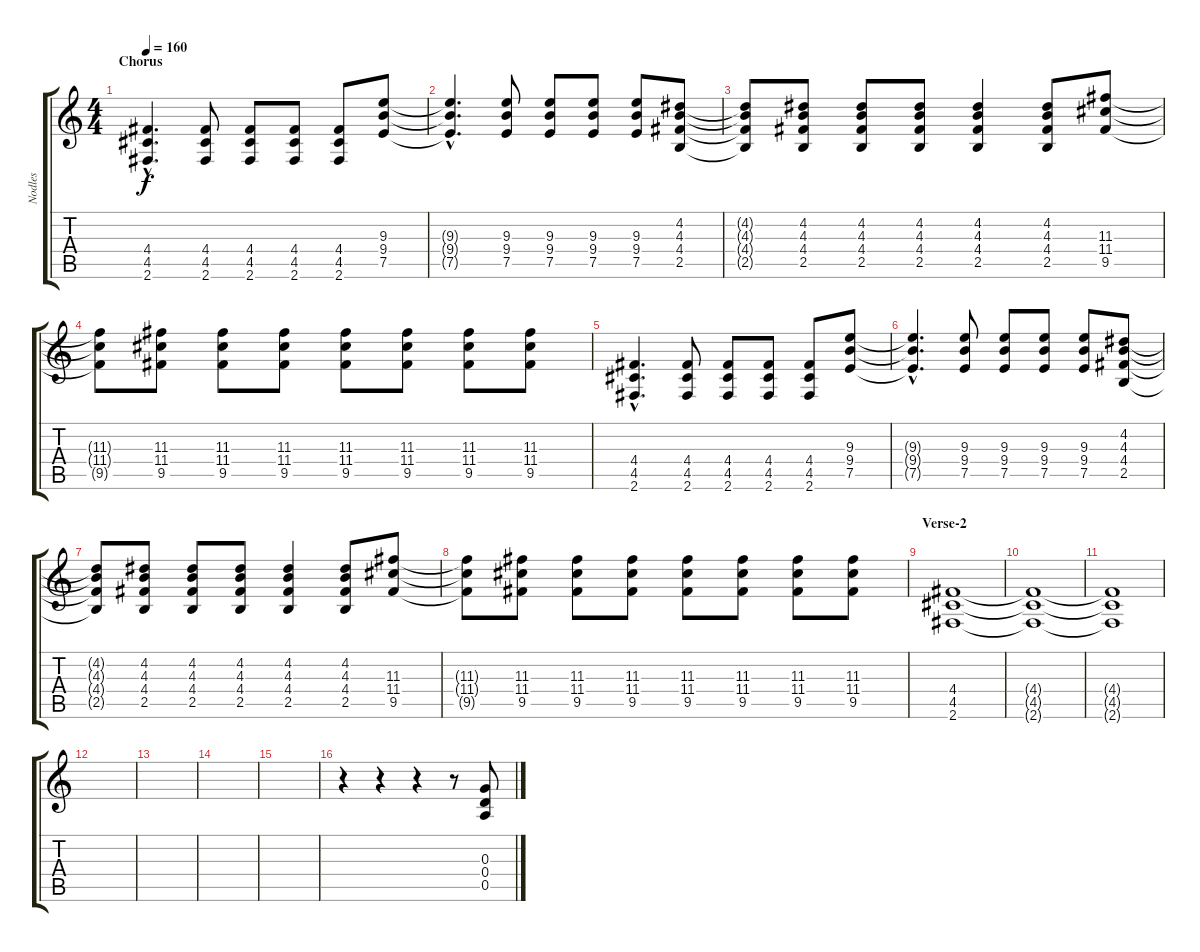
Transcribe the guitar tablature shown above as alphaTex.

\track ("Nodles" "Nodles") {instrument distortionguitar}
\staff {score tabs}
\tuning (E4 B3 G3 D3 A2 E2) {hide}
\ts (4 4)
\section ("" "Chorus")
\tempo 160
\clef g2
\ks c
(4.4{hac} 4.5{hac} 2.6{hac}).4{d dy f} (4.4 4.5 2.6).8 (4.4 4.5 2.6).8 (4.4 4.5 2.6).8 (4.4 4.5 2.6).8 (9.3 9.4 7.5).8 |
(9.3{hac t} 9.4{hac t} 7.5{hac t}).4{d} (9.3 9.4 7.5).8 (9.3 9.4 7.5).8 (9.3 9.4 7.5).8 (9.3 9.4 7.5).8 (4.2 4.3 4.4 2.5).8 |
(4.2{t} 4.3{t} 4.4{t} 2.5{t}).8 (4.2 4.3 4.4 2.5).8 (4.2 4.3 4.4 2.5).8 (4.2 4.3 4.4 2.5).8 (4.2 4.3 4.4 2.5).4 (4.2 4.3 4.4 2.5).8 (11.3 11.4 9.5).8 |
(11.3{t} 11.4{t} 9.5{t}).8 (11.3 11.4 9.5).8 (11.3 11.4 9.5).8 (11.3 11.4 9.5).8 (11.3 11.4 9.5).8 (11.3 11.4 9.5).8 (11.3 11.4 9.5).8 (11.3 11.4 9.5).8 |
(4.4{hac} 4.5{hac} 2.6{hac}).4{d} (4.4 4.5 2.6).8 (4.4 4.5 2.6).8 (4.4 4.5 2.6).8 (4.4 4.5 2.6).8 (9.3 9.4 7.5).8 |
(9.3{hac t} 9.4{hac t} 7.5{hac t}).4{d} (9.3 9.4 7.5).8 (9.3 9.4 7.5).8 (9.3 9.4 7.5).8 (9.3 9.4 7.5).8 (4.2 4.3 4.4 2.5).8 |
(4.2{t} 4.3{t} 4.4{t} 2.5{t}).8 (4.2 4.3 4.4 2.5).8 (4.2 4.3 4.4 2.5).8 (4.2 4.3 4.4 2.5).8 (4.2 4.3 4.4 2.5).4 (4.2 4.3 4.4 2.5).8 (11.3 11.4 9.5).8 |
(11.3{t} 11.4{t} 9.5{t}).8 (11.3 11.4 9.5).8 (11.3 11.4 9.5).8 (11.3 11.4 9.5).8 (11.3 11.4 9.5).8 (11.3 11.4 9.5).8 (11.3 11.4 9.5).8 (11.3 11.4 9.5).8 |
\section ("" "Verse-2")
(4.4 4.5 2.6).1{volume 3} |
(4.4{t} 4.5{t} 2.6{t}).1 |
(4.4{t} 4.5{t} 2.6{t}).1 |
|
|
|
|
r.4{volume 13} r.4 r.4 r.8 (0.3 0.4 0.5).8
